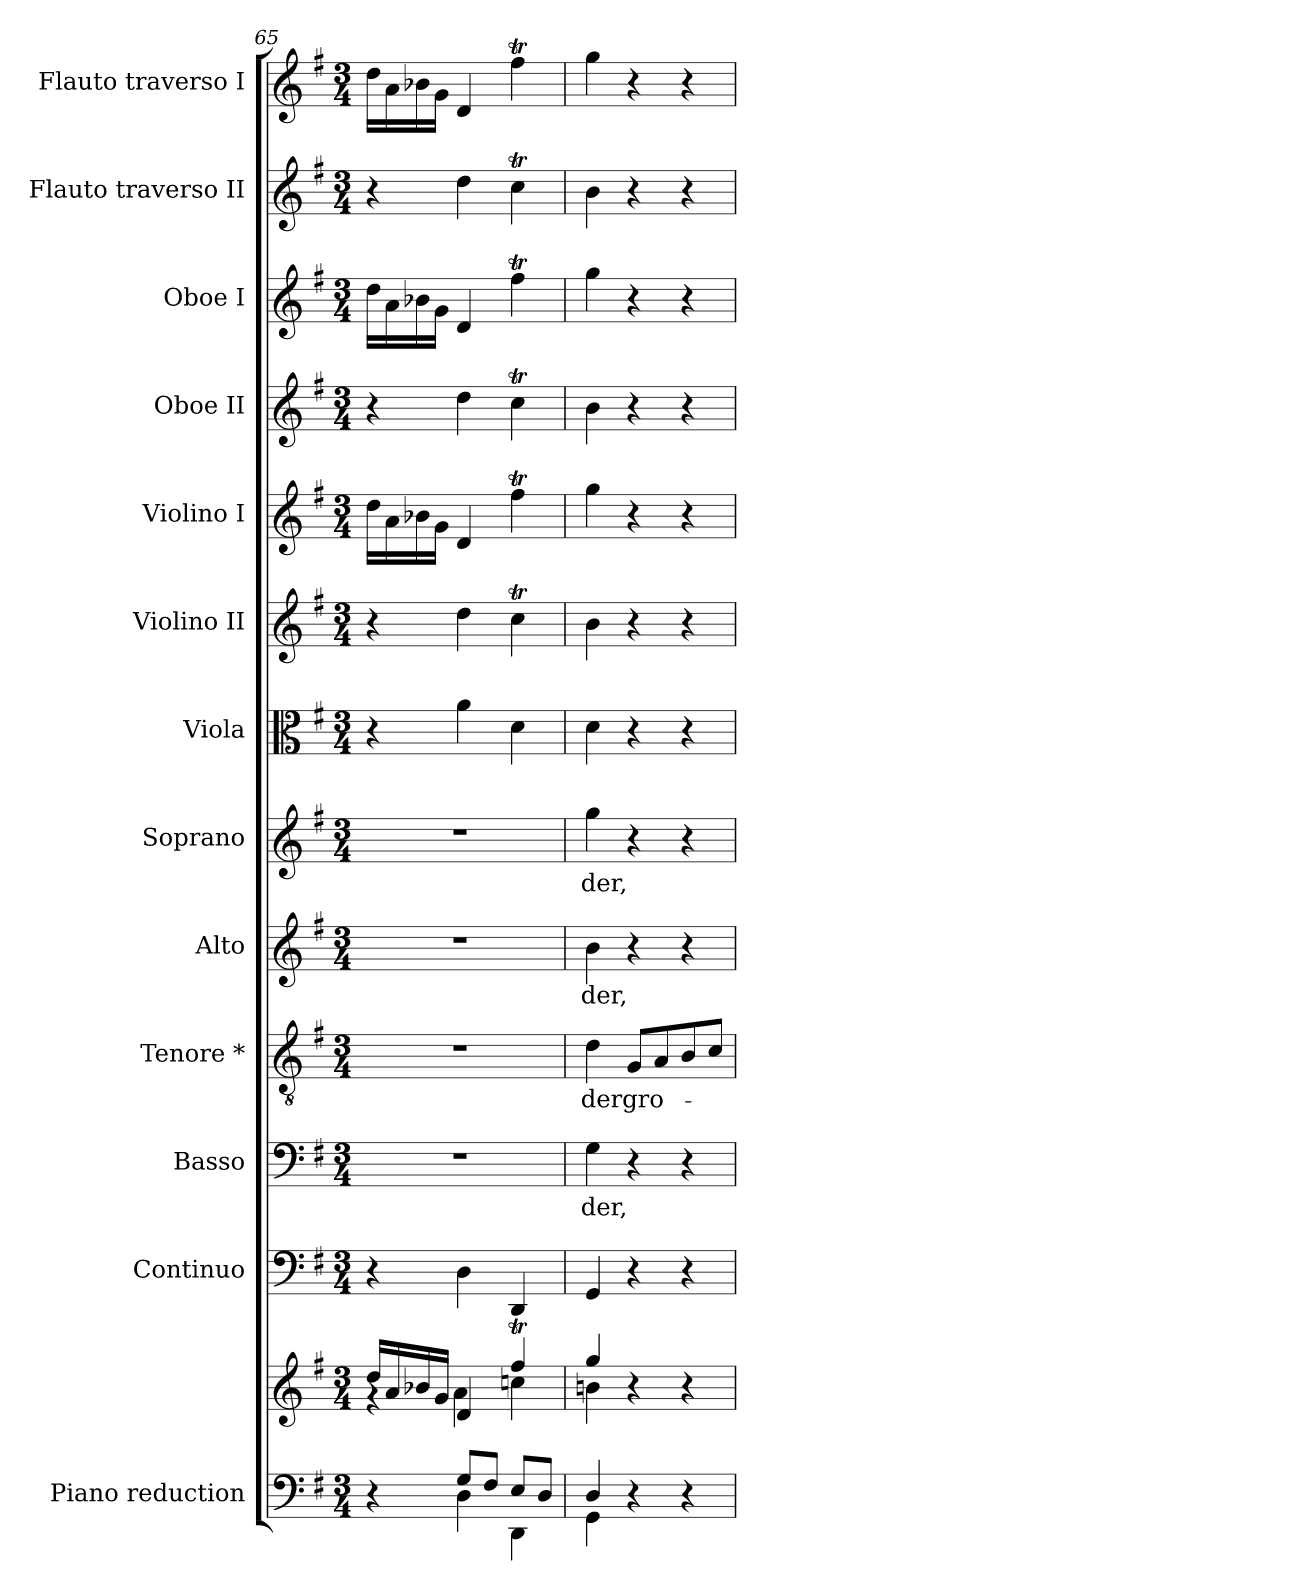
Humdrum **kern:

**kern	**kern	**kern	**kern	**text	**kern	**text	**kern	**text	**kern	**text	**kern	**kern	**kern	**kern	**kern	**kern	**kern
*part13	*part13	*part12	*part11	*part11	*part10	*part10	*part9	*part9	*part8	*part8	*part7	*part6	*part5	*part4	*part3	*part2	*part1
*staff14	*staff13	*staff12	*staff11	*staff11	*staff10	*staff10	*staff9	*staff9	*staff8	*staff8	*staff7	*staff6	*staff5	*staff4	*staff3	*staff2	*staff1
*I"Piano reduction	*	*I"Continuo	*I"Basso	*	*I"Tenore *	*	*I"Alto	*	*I"Soprano	*	*I"Viola	*I"Violino II	*I"Violino I	*I"Oboe II	*I"Oboe I	*I"Flauto traverso II	*I"Flauto traverso I
*I'Pno	*	*	*	*	*	*	*	*	*	*	*I'Vla	*I'Vln	*I'Vln	*I'Ob	*I'Ob	*	*
*clefF4	*clefG2	*clefF4	*clefF4	*	*clefGv2	*	*clefG2	*	*clefG2	*	*clefC3	*clefG2	*clefG2	*clefG2	*clefG2	*clefG2	*clefG2
*k[f#]	*k[f#]	*k[f#]	*k[f#]	*	*k[f#]	*	*k[f#]	*	*k[f#]	*	*k[f#]	*k[f#]	*k[f#]	*k[f#]	*k[f#]	*k[f#]	*k[f#]
*M3/4	*M3/4	*M3/4	*M3/4	*	*M3/4	*	*M3/4	*	*M3/4	*	*M3/4	*M3/4	*M3/4	*M3/4	*M3/4	*M3/4	*M3/4
=65	=65	=65	=65	=65	=65	=65	=65	=65	=65	=65	=65	=65	=65	=65	=65	=65	=65
*^	*^	*	*	*	*	*	*	*	*	*	*	*	*	*	*	*	*
4r	4ryy	16dd/LL	4rg	4r	2.r	.	2.r	.	2.r	.	2.r	.	4r	4r	16dd\LL	4r	16dd\LL	4r	16dd\LL
.	.	16a/	.	.	.	.	.	.	.	.	.	.	.	.	16a\	.	16a\	.	16a\
.	.	16b-X/	.	.	.	.	.	.	.	.	.	.	.	.	16b-X\	.	16b-X\	.	16b-X\
.	.	16g/JJ	.	.	.	.	.	.	.	.	.	.	.	.	16g\JJ	.	16g\JJ	.	16g\JJ
8G/L	4D\	4d/	4a\	4D\	.	.	.	.	.	.	.	.	4a\	4dd\	4d/	4dd\	4d/	4dd\	4d/
8F#/J	.	.	.	.	.	.	.	.	.	.	.	.	.	.	.	.	.	.	.
8E/L	4DD\	4ff#t/	4ccn\	4DD/	.	.	.	.	.	.	.	.	4d\	4ccT\	4ff#t\	4ccT\	4ff#t\	4ccT\	4ff#t\
8D/J	.	.	.	.	.	.	.	.	.	.	.	.	.	.	.	.	.	.	.
=66	=66	=66	=66	=66	=66	=66	=66	=66	=66	=66	=66	=66	=66	=66	=66	=66	=66	=66	=66
!	!	!	!	!	!	!LO:LY:b	!	!LO:LY:b	!	!LO:LY:b	!	!LO:LY:b	!	!	!	!	!	!	!
4D/	4GG\	4gg/	4bn\	4GG/	4G\	der,	4d\	der	4b\	der,	4gg\	der,	4d\	4b\	4gg\	4b\	4gg\	4b\	4gg\
!	!	!	!	!	!	!	!	!LO:LY:b	!	!	!	!	!	!	!	!	!	!	!
4r	4ryy	4r	4ryy	4r	4r	.	8G/L	gro-	4r	.	4r	.	4r	4r	4r	4r	4r	4r	4r
.	.	.	.	.	.	.	8A/	.	.	.	.	.	.	.	.	.	.	.	.
4r	4ryy	4r	4ryy	4r	4r	.	8B/	.	4r	.	4r	.	4r	4r	4r	4r	4r	4r	4r
.	.	.	.	.	.	.	8c/J	.	.	.	.	.	.	.	.	.	.	.	.
*v	*v	*	*	*	*	*	*	*	*	*	*	*	*	*	*	*	*	*	*
*	*v	*v	*	*	*	*	*	*	*	*	*	*	*	*	*	*	*	*
=	=	=	=	=	=	=	=	=	=	=	=	=	=	=	=	=	=
*-	*-	*-	*-	*-	*-	*-	*-	*-	*-	*-	*-	*-	*-	*-	*-	*-	*-
